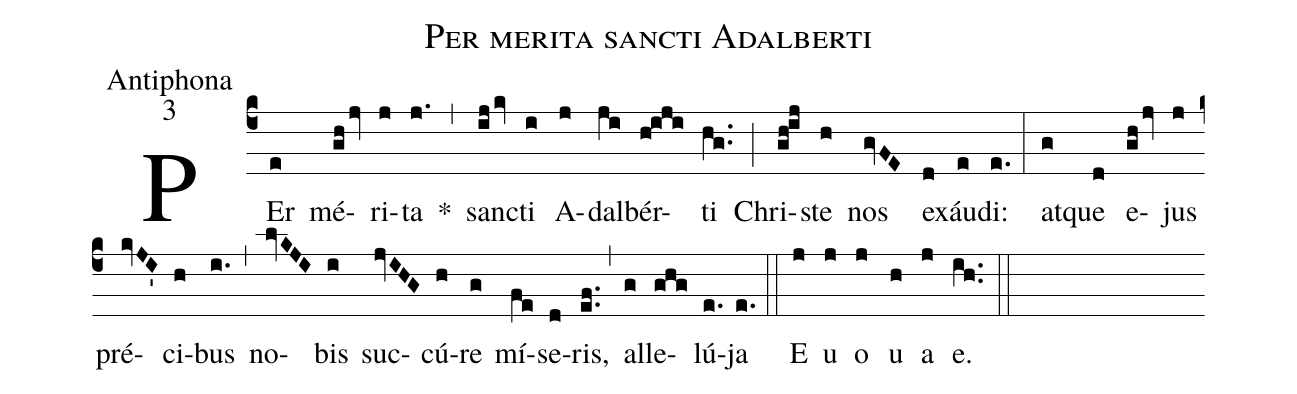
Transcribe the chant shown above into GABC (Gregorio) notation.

name:Per merita sancti Adalberti;
office-part:Antiphona;
mode:3;
%%
(c4)PEr(e) mé(ghjv)ri(j)ta(j.) *(,) san(ijkv)cti(i) A(j)dal(ji)bér(h!iji)ti(hg..) (;) Chri(gh!ij)ste(h) nos(gvFE) ex(d)áu(e)di:(e.) (:) at(g)que(d) e(ghjv)jus(j) pré(kvJI')ci(h)bus(i.) (,) no(lvKJI)bis(i) suc(jvIHG)cú(h)re(g) mí(fe)se(d)ris,(ef..) (,)al(g)le(ghg)lú(e.)ja(e.) (::) E(j) u(j) o (j) u(h) a(j) e.(ih..) (::)
